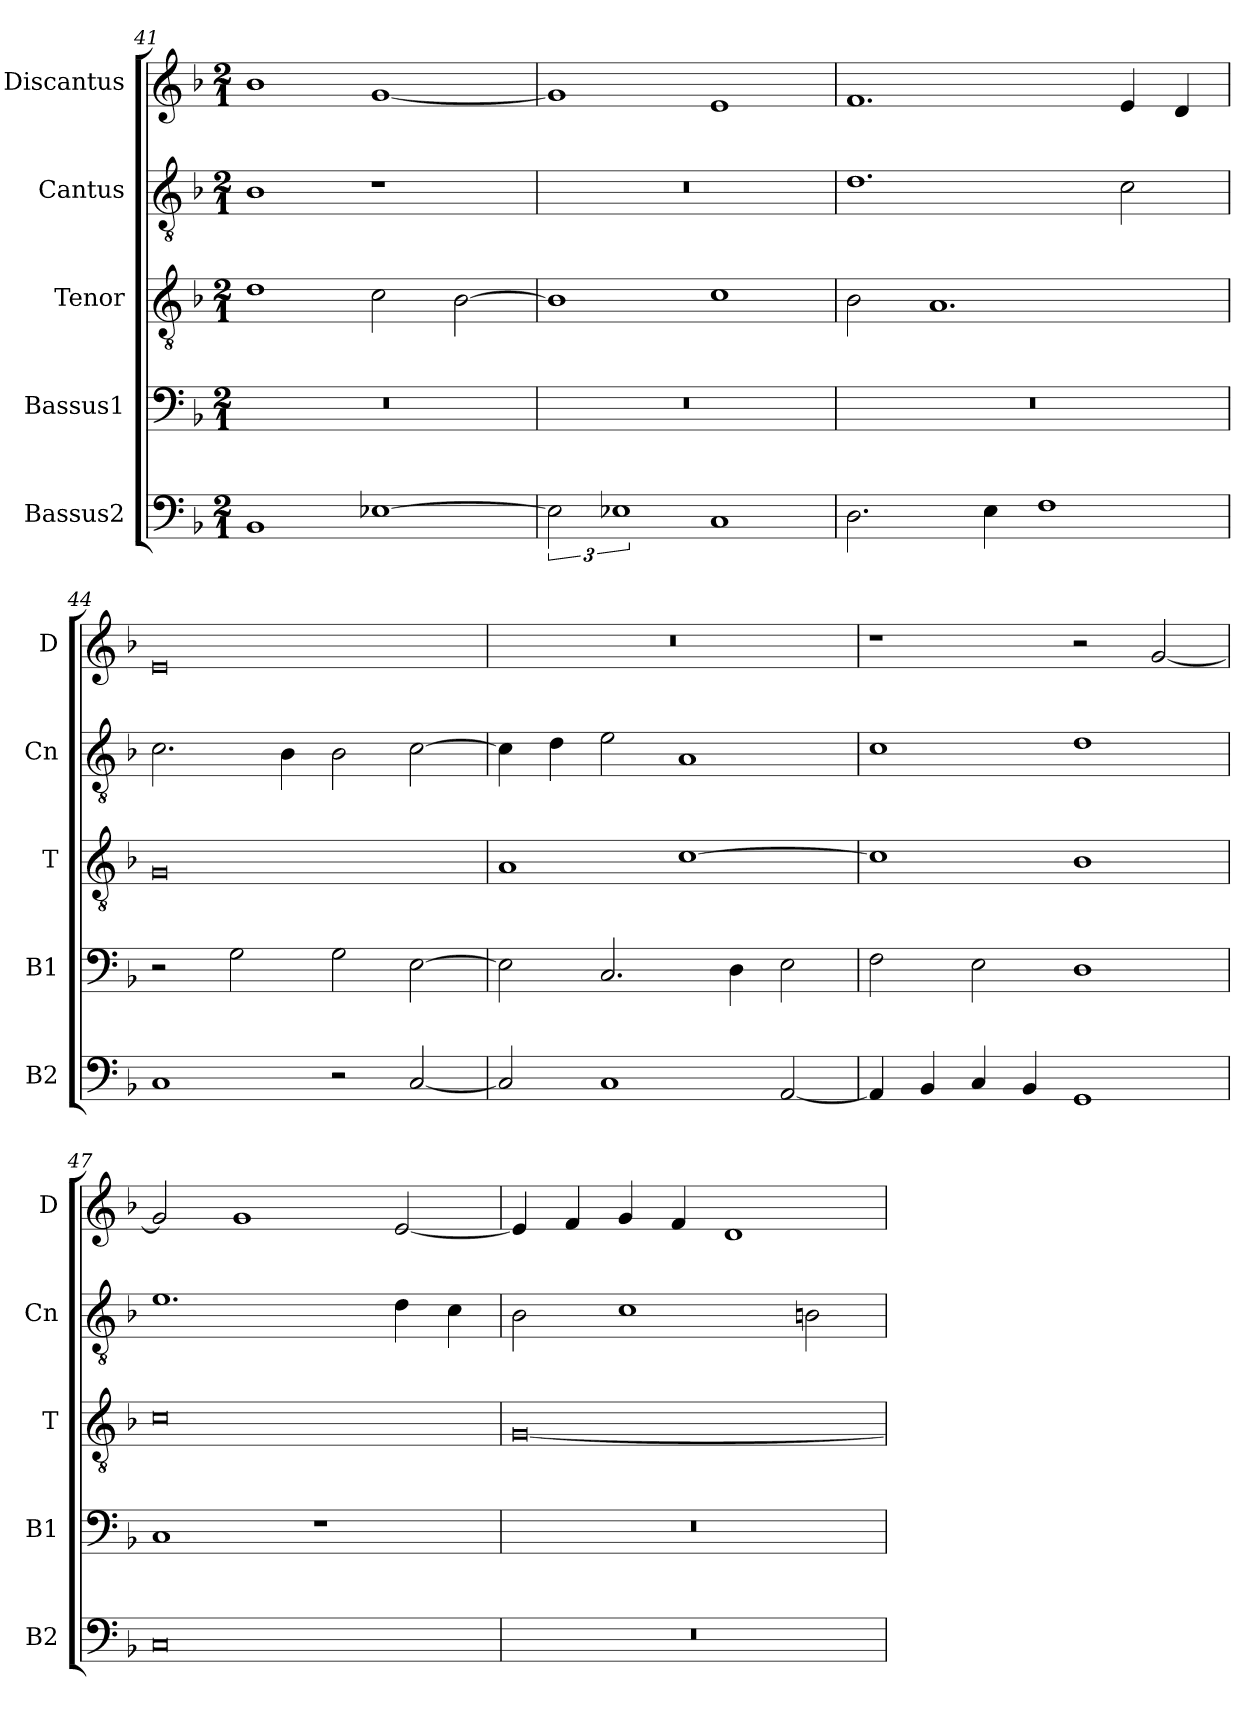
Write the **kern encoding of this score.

**kern	**kern	**kern	**kern	**kern
*part5	*part4	*part3	*part2	*part1
*staff5	*staff4	*staff3	*staff2	*staff1
*I"Bassus2	*I"Bassus1	*I"Tenor	*I"Cantus	*I"Discantus
*I'B2	*I'B1	*I'T	*I'Cn	*I'D
*clefF4	*clefF4	*clefGv2	*clefGv2	*clefG2
*k[b-]	*k[b-]	*k[b-]	*k[b-]	*k[b-]
*M2/1	*M2/1	*M2/1	*M2/1	*M2/1
=41	=41	=41	=41	=41
1BB-	0r	1d	1B-	1b-
[1E-X	.	2c\	1r	[1g
.	.	[2B-\	.	.
=42	=42	=42	=42	=42
3E-\]	0r	1B-]	0r	1g]
3%2E-X	.	.	.	.
1C	.	1c	.	1e
=43	=43	=43	=43	=43
2.D\	0r	2B-\	1.d	1.f
.	.	1.A	.	.
4E\	.	.	.	.
1F	.	.	.	.
.	.	.	2c\	4e/
.	.	.	.	4d/
=44	=44	=44	=44	=44
1C	2r	0G	2.c\	0e
.	2G\	.	.	.
.	.	.	4B-\	.
2r	2G\	.	2B-\	.
[2C/	[2E\	.	[2c\	.
=45	=45	=45	=45	=45
2C/]	2E\]	1A	4c\]	0r
.	.	.	4d\	.
1C	2.C/	.	2e\	.
.	.	[1c	1A	.
.	4D\	.	.	.
[2AA/	2E\	.	.	.
=46	=46	=46	=46	=46
4AA/]	2F\	1c]	1c	1r
4BB-/	.	.	.	.
4C/	2E\	.	.	.
4BB-/	.	.	.	.
1GG	1D	1B-	1d	2r
.	.	.	.	[2g/
=47	=47	=47	=47	=47
0C	1C	0c	1.e	2g/]
.	.	.	.	1g
.	1r	.	.	.
.	.	.	4d\	[2e/
.	.	.	4c\	.
=48	=48	=48	=48	=48
0r	0r	[0G	2B-\	4e/]
.	.	.	.	4f/
.	.	.	1c	4g/
.	.	.	.	4f/
.	.	.	.	1d
.	.	.	2Bn\	.
=	=	=	=	=
*-	*-	*-	*-	*-
